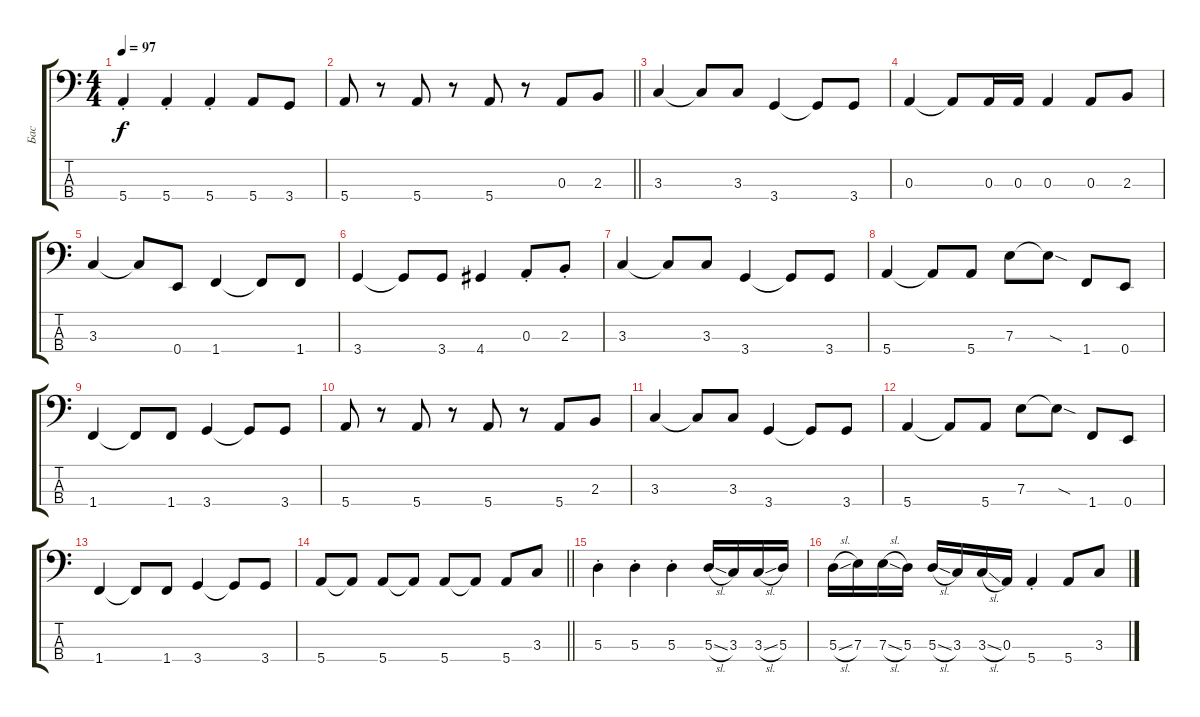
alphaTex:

\track ("Бас" "Бас") {instrument electricbassfinger}
\staff {score tabs}
\tuning (G2 D2 A1 E1) {hide}
\ts (4 4)
\tempo 97
\clef f4
\ks c
5.4{st}.4{dy f} 5.4{st}.4 5.4{st}.4 5.4.8 3.4.8 |
\barLineRight lightlight
5.4.8 r.8 5.4.8 r.8 5.4.8 r.8 0.3.8 2.3.8 |
3.3.4 3.3{t}.8 3.3.8 3.4.4 3.4{t}.8 3.4.8 |
0.3.4 0.3{t}.8 0.3.16 0.3.16 0.3.4 0.3.8 2.3.8 |
3.3.4 3.3{t}.8 0.4.8 1.4.4 1.4{t}.8 1.4.8 |
3.4.4 3.4{t}.8 3.4.8 4.4.4 0.3{st}.8 2.3{st}.8 |
3.3.4 3.3{t}.8 3.3.8 3.4.4 3.4{t}.8 3.4.8 |
5.4.4 5.4{t}.8 5.4.8 7.3.8 7.3{sod t}.8 1.4.8 0.4.8 |
1.4.4 1.4{t}.8 1.4.8 3.4.4 3.4{t}.8 3.4.8 |
5.4.8 r.8 5.4.8 r.8 5.4.8 r.8 5.4.8 2.3.8 |
3.3.4 3.3{t}.8 3.3.8 3.4.4 3.4{t}.8 3.4.8 |
5.4.4 5.4{t}.8 5.4.8 7.3.8 7.3{sod t}.8 1.4.8 0.4.8 |
1.4.4 1.4{t}.8 1.4.8 3.4.4 3.4{t}.8 3.4.8 |
\barLineRight lightlight
5.4.8 5.4{t}.8 5.4.8 5.4{t}.8 5.4.8 5.4{t}.8 5.4.8 3.3.8 |
5.3{st}.4 5.3{st}.4 5.3{st}.4 5.3{sl}.16 3.3.16 3.3{sl}.16 5.3.16 |
5.3{sl}.16 7.3.16 7.3{sl}.16 5.3.16 5.3{sl}.16 3.3.16 3.3{sl}.16 0.3.16 5.4{st}.4 5.4.8 3.3.8
